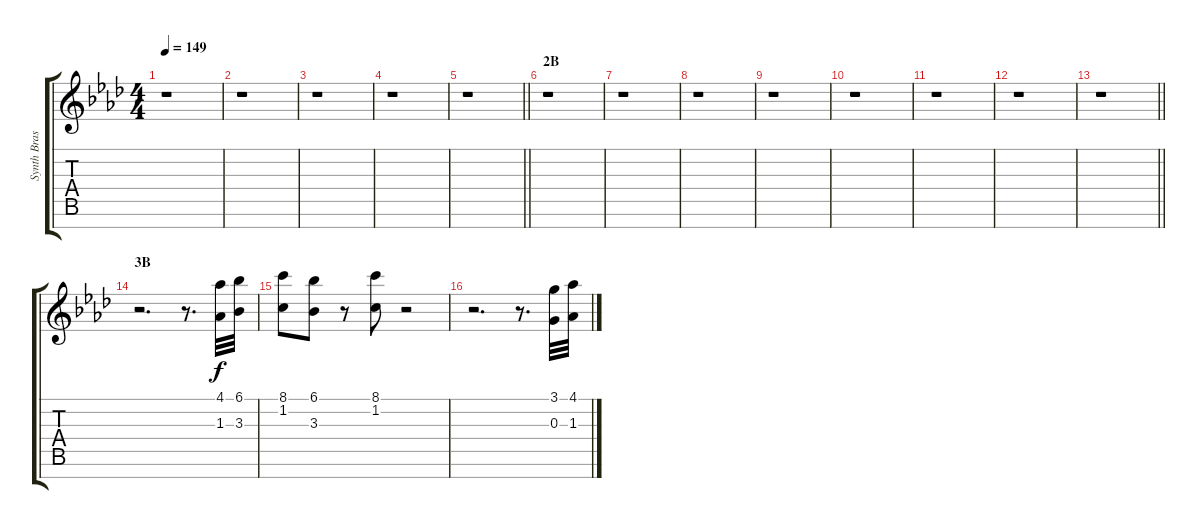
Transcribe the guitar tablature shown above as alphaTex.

\track ("Synth Brass I" "Synth Bras") {instrument brasssection}
\staff {score tabs}
\tuning (E5 B4 G4 D4 A3 E3 B2) {hide}
\ts (4 4)
\tempo 149
\clef g2
\ks ab
r.1{dy f} |
r.1 |
r.1 |
r.1 |
\barLineRight lightlight
r.1 |
\section ("" "2B")
r.1 |
r.1 |
r.1 |
r.1 |
r.1 |
r.1 |
r.1 |
\barLineRight lightlight
r.1 |
\section ("" "3B")
r.2{d} r.8{d} (4.1 1.3).32 (6.1 3.3).32 |
(8.1 1.2).8 (6.1 3.3).8 r.8 (8.1 1.2).8 r.2 |
r.2{d} r.8{d} (3.1 0.3).32 (4.1 1.3).32
